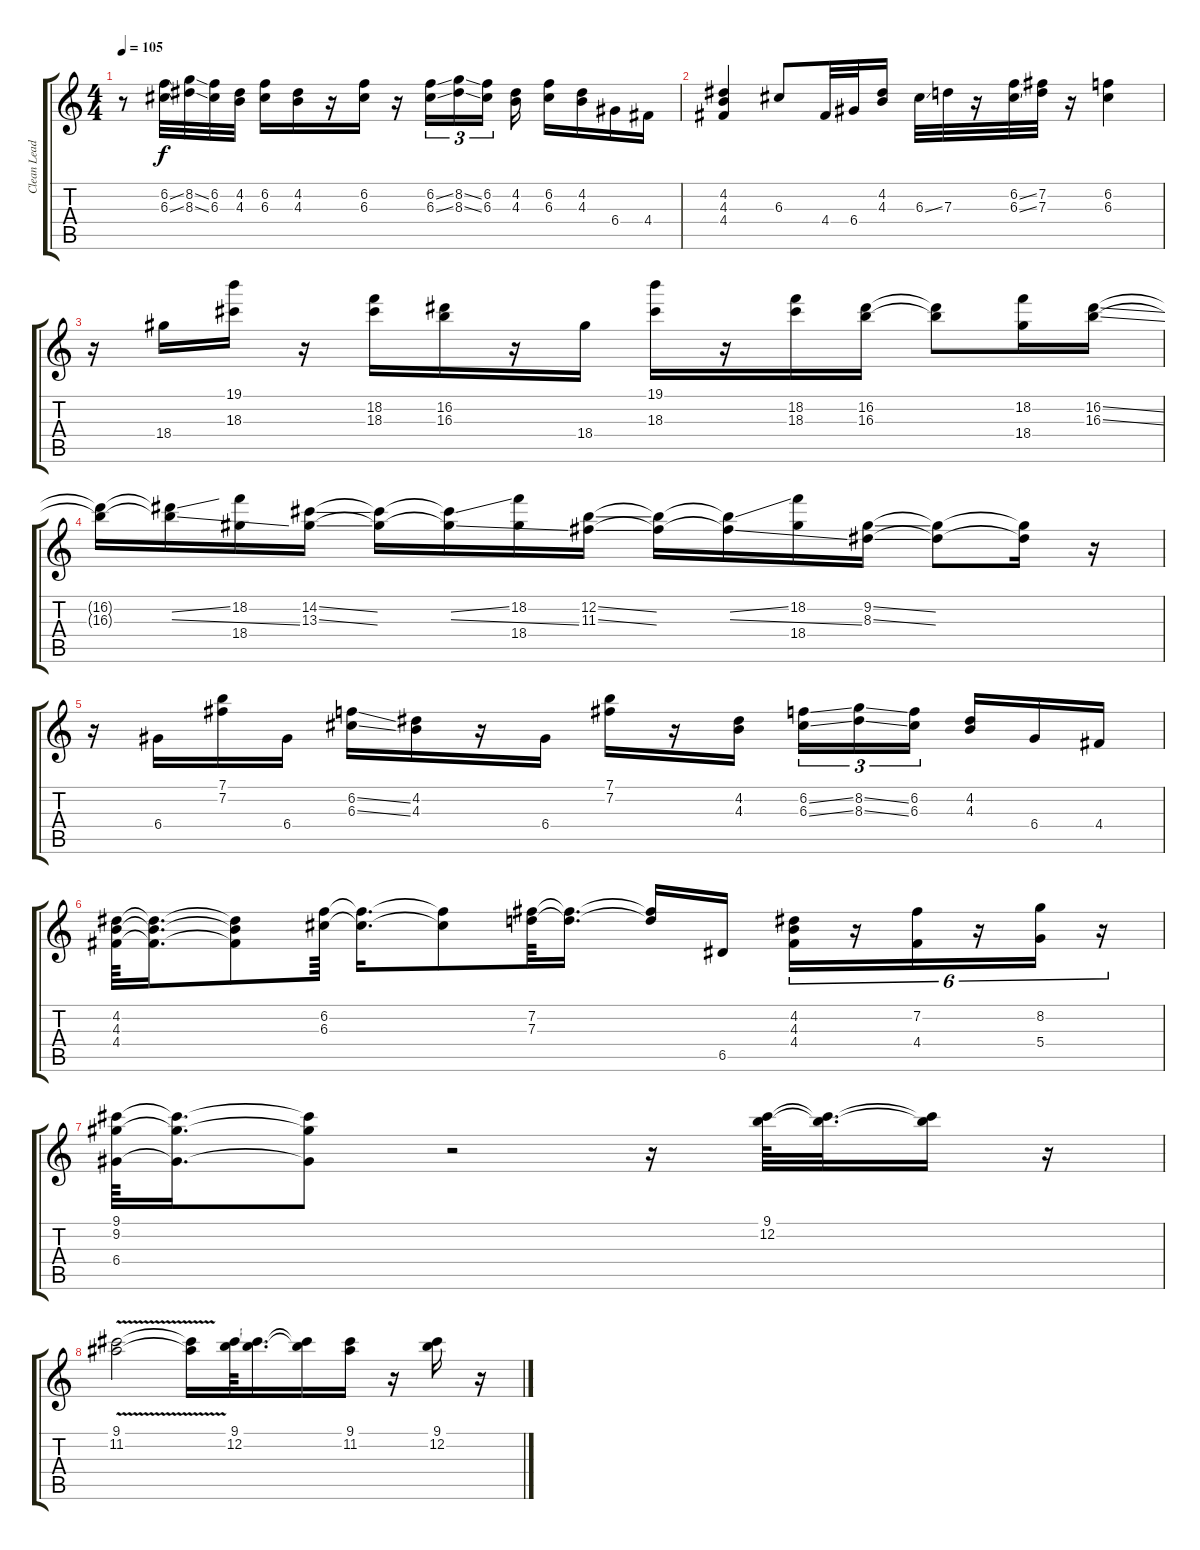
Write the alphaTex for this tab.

\track ("Clean Lead" "Clean Lead") {instrument electricguitarjazz}
\staff {score tabs}
\tuning (E4 B3 G3 D3 A2 E2) {hide}
\ts (4 4)
\tempo 105
\clef g2
\ks c
r.8{dy f} (6.2{ss} 6.3{ss}).32 (8.2{ss} 8.3{ss}).32 (6.2 6.3).32 (4.2 4.3).32 (6.2 6.3).16 (4.2 4.3).16 r.16 (6.2 6.3).16 r.16 (6.2{ss} 6.3{ss}).16{tu (3 2)} (8.2{ss} 8.3{ss}).16{tu (3 2)} (6.2 6.3).16{tu (3 2)} (4.2 4.3).16 (6.2 6.3).16 (4.2 4.3).16 6.4.16 4.4.16 |
(4.2 4.3 4.4).4 6.3.8 4.4.32 6.4.32 (4.2 4.3).16 6.3{ss}.32 7.3.32 r.16 (6.2{ss} 6.3{ss}).32 (7.2 7.3).32 r.16 (6.2 6.3).4 |
r.16 18.4.16 (19.1 18.3).16 r.16 (18.2 18.3).16 (16.2 16.3).16 r.16 18.4.16 (19.1 18.3).16 r.16 (18.2 18.3).16 (16.2 16.3).16 (16.2{t} 16.3{t}).8 (18.2 18.4).16 (16.2{ss} 16.3{ss}).16 |
(16.2{t} 16.3{t}).16 (16.2{ss t} 16.3{ss t}).16 (18.2 18.4).16 (14.2{ss} 13.3{ss}).16 (14.2{t} 13.3{t}).16 (14.2{ss t} 13.3{ss t}).16 (18.2 18.4).16 (12.2{ss} 11.3{ss}).16 (12.2{t} 11.3{t}).16 (12.2{ss t} 11.3{ss t}).16 (18.2 18.4).16 (9.2{ss} 8.3{ss}).16 (9.2{t} 8.3{t}).8 (9.2{t} 8.3{t}).16 r.16 |
r.16 6.4.16 (7.1 7.2).16 6.4.16 (6.2{ss} 6.3{ss}).16 (4.2 4.3).16 r.16 6.4.16 (7.1 7.2).16 r.16 (4.2 4.3).16 (6.2{ss} 6.3{ss}).16{tu (3 2)} (8.2{ss} 8.3{ss}).16{tu (3 2)} (6.2 6.3).16{tu (3 2)} (4.2 4.3).16 6.4.16 4.4.16 |
(4.2 4.3 4.4).64 (4.2{t} 4.3{t} 4.4{t}).16{d} (4.2{t} 4.3{t} 4.4{t}).8 (6.2 6.3).64 (6.2{t} 6.3{t}).16{d} (6.2{t} 6.3{t}).8 (7.2 7.3).64 (7.2{t} 7.3{t}).16{d} (7.2{t} 7.3{t}).16 6.5.16 (4.2 4.3 4.4).16{tu (6 4)} r.16{tu (6 4)} (7.2 4.4).16{tu (6 4)} r.16{tu (6 4)} (8.2 5.4).16{tu (6 4)} r.16{tu (6 4)} |
(9.1 9.2 6.4).64 (9.1{t} 9.2{t} 6.4{t}).16{d} (9.1{t} 9.2{t} 6.4{t}).8 r.2 r.16 (9.1 12.2).64 (9.1{t} 12.2{t}).32{d} (9.1{t} 12.2{t}).16 r.16 |
(9.1{v} 11.2{v}).2 (9.1{v t} 11.2{v t}).16 (9.1 12.2).64 (9.1{t} 12.2{t}).16{d} (9.1{t} 12.2{t}).16 (9.1 11.2).16 r.16 (9.1 12.2).16 r.16
